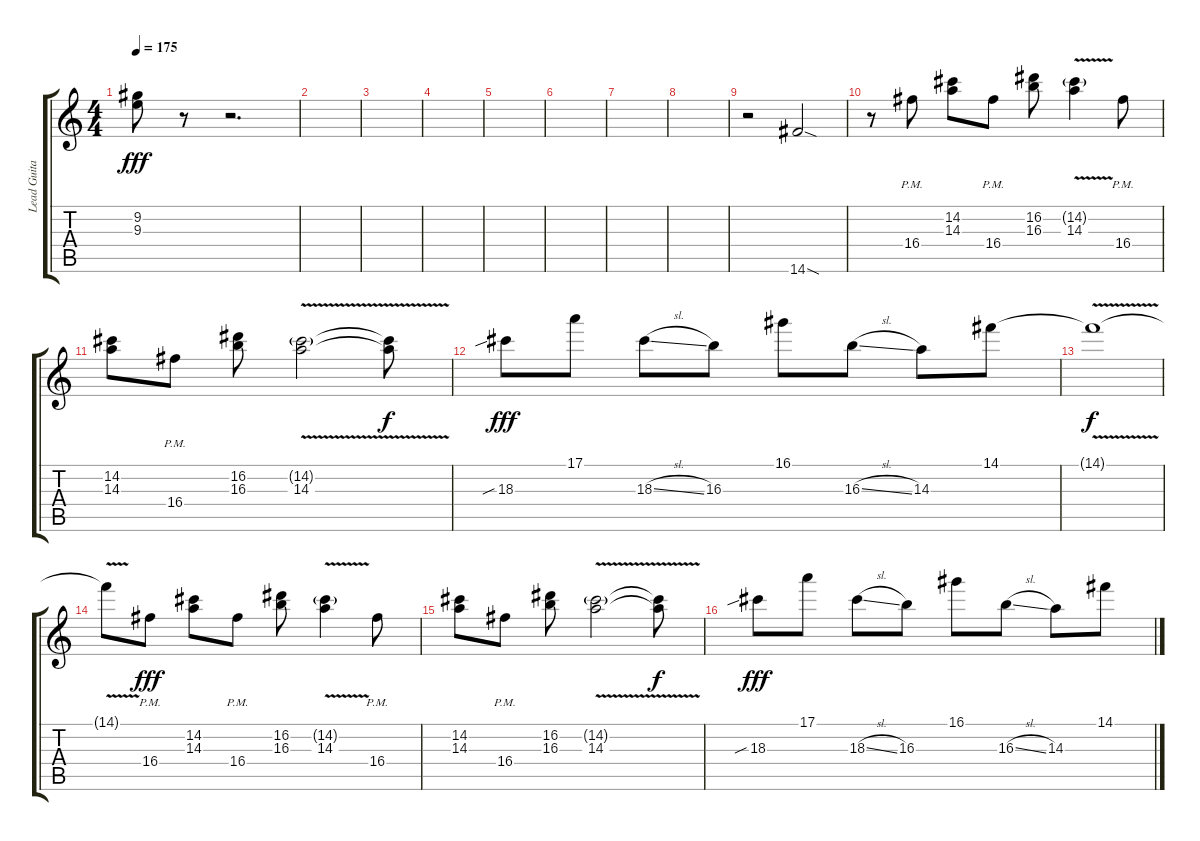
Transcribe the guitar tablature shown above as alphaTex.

\track ("Lead Guitar" "Lead Guita") {instrument distortionguitar}
\staff {score tabs}
\tuning (E4 B3 G3 D3 A2 E2) {hide}
\ts (4 4)
\tempo 175
\clef g2
\ks c
(9.2 9.3).8{dy fff} r.8 r.2{d} |
|
|
|
|
|
|
|
r.2 14.6{sod}.2{volume 16} |
r.8 16.4{pm}.8 (14.2 14.3).8 16.4{pm}.8 (16.2 16.3).8 (14.2{g} 14.3{v}).4 16.4{pm}.8 |
(14.2 14.3).8 16.4{pm}.8 (16.2 16.3).8 (14.2{g} 14.3{v}).2 (14.2{t} 14.3{t}).8{dy f} |
18.3{sib}.8{dy fff} 17.1.8 18.3{sl}.8 16.3.8 16.1.8 16.3{sl}.8 14.3.8 14.1.8 |
14.1{v t}.1{dy f} |
14.1{t}.8{volume 16} 16.4{pm}.8{dy fff} (14.2 14.3).8 16.4{pm}.8 (16.2 16.3).8 (14.2{g} 14.3{v}).4 16.4{pm}.8 |
(14.2 14.3).8 16.4{pm}.8 (16.2 16.3).8 (14.2{g} 14.3{v}).2 (14.2{t} 14.3{t}).8{dy f} |
18.3{sib}.8{dy fff} 17.1.8 18.3{sl}.8 16.3.8 16.1.8 16.3{sl}.8 14.3.8 14.1.8
